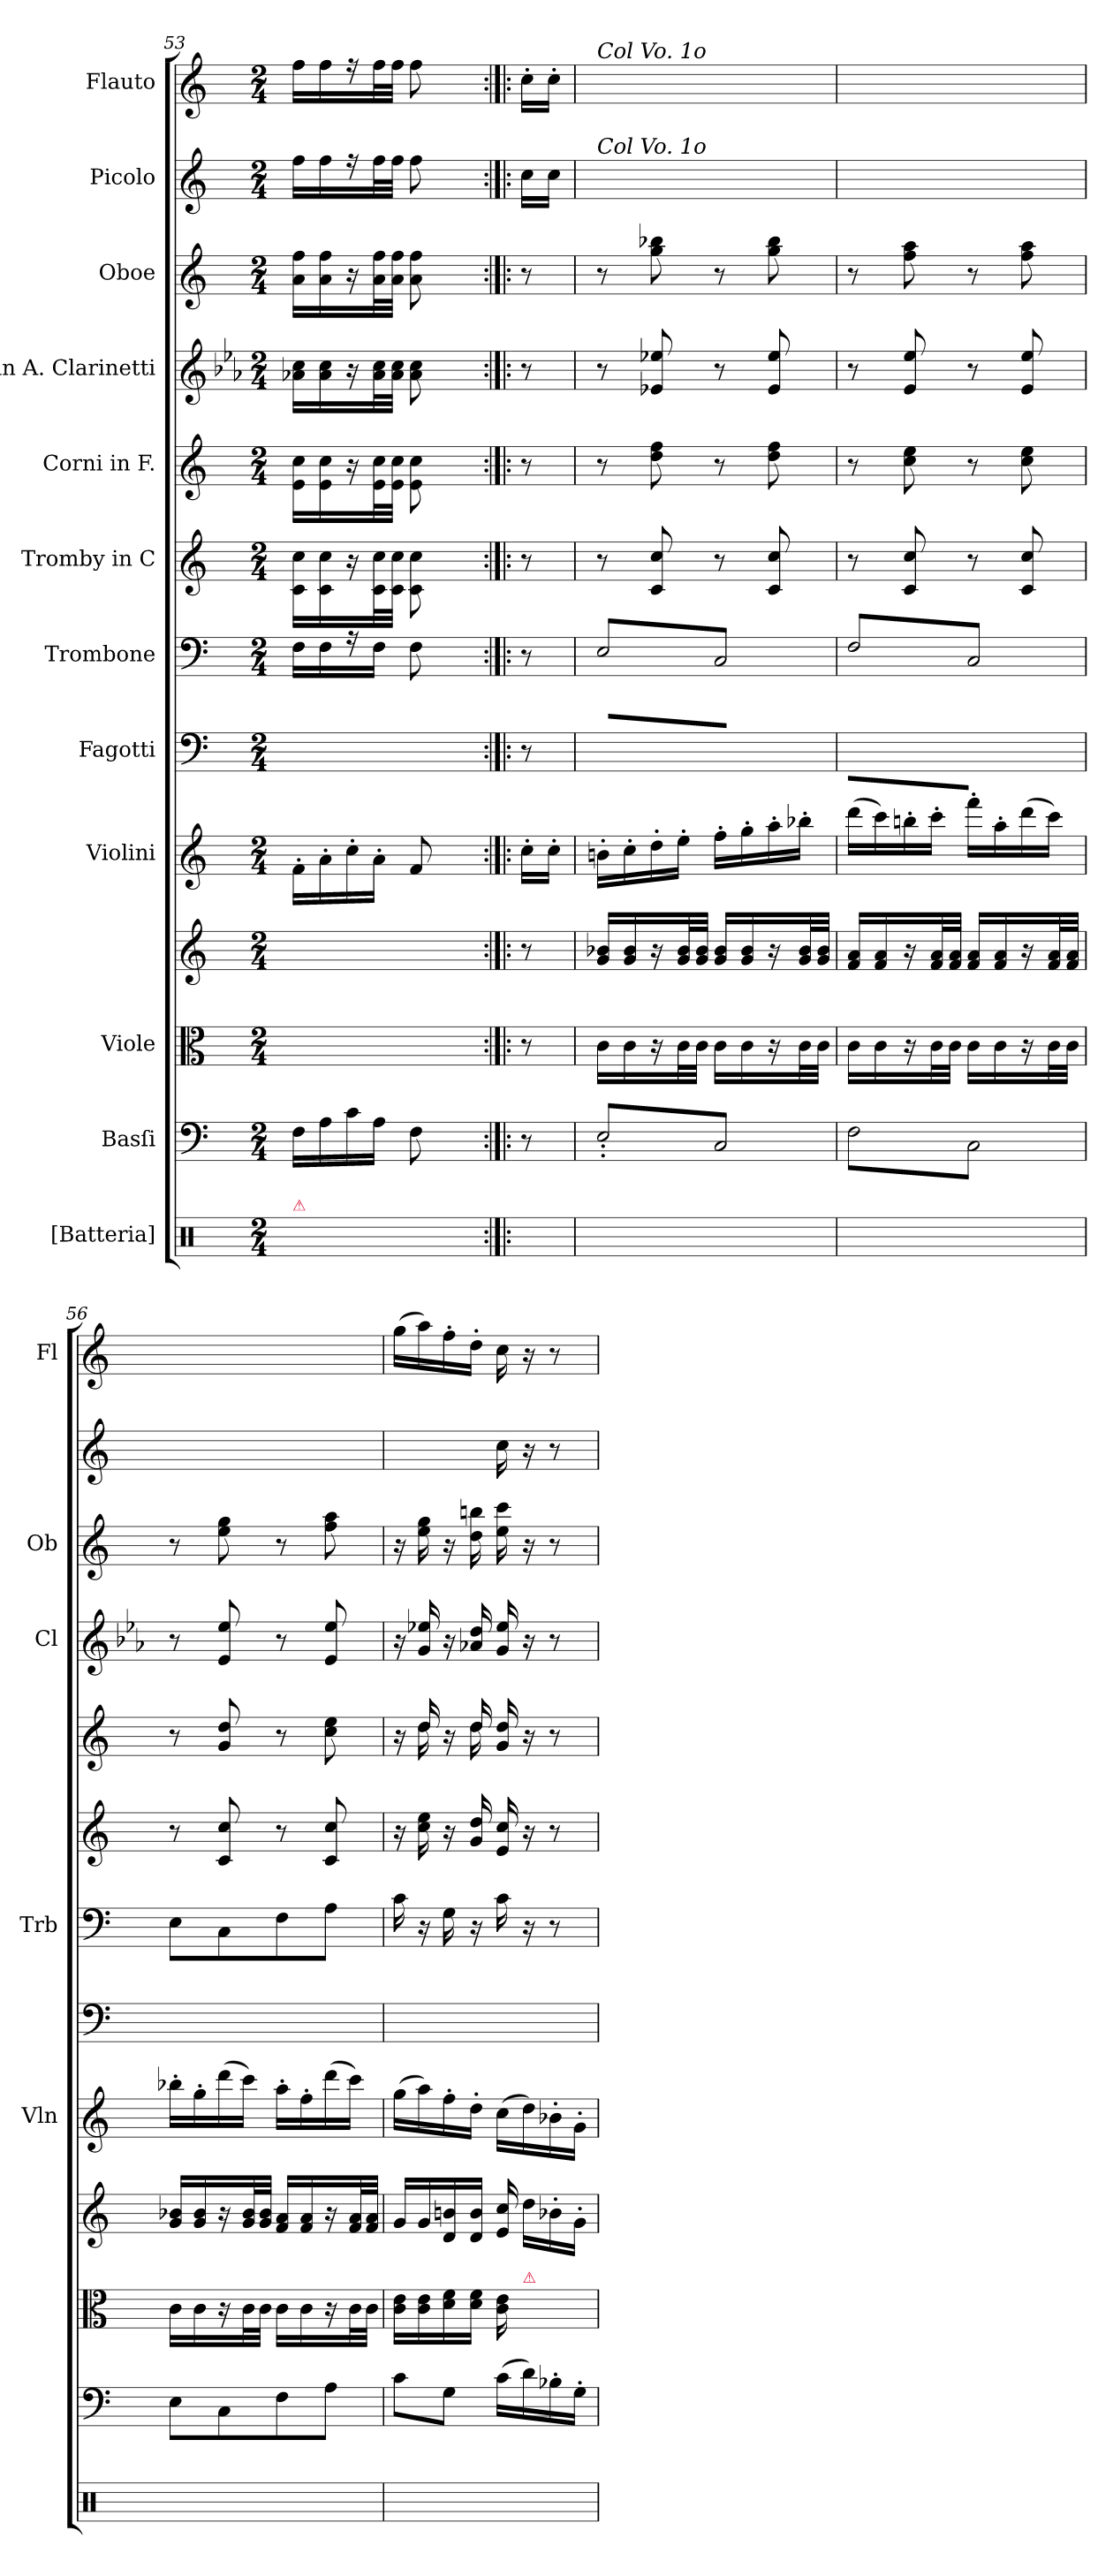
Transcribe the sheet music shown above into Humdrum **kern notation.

**kern	**kern	**kern	**kern	**kern	**kern	**kern	**kern	**kern	**kern	**kern	**kern	**kern
*part13	*part12	*part11	*part10	*part9	*part8	*part7	*part6	*part5	*part4	*part3	*part2	*part1
*staff13	*staff12	*staff11	*staff10	*staff9	*staff8	*staff7	*staff6	*staff5	*staff4	*staff3	*staff2	*staff1
*I"[Batteria]	*I"Basſi	*I"Viole	*	*I"Violini	*I"Fagotti	*I"Trombone	*I"Tromby in C	*I"Corni in F.	*I"in A. Clarinetti	*I"Oboe	*I"Picolo	*I"Flauto
*	*	*	*	*I'Vln	*	*I'Trb	*	*	*I'Cl	*I'Ob	*	*I'Fl
*clefX	*clefF4	*clefC3	*clefG2	*clefG2	*clefF4	*clefF4	*clefG2	*clefG2	*clefG2	*clefG2	*clefG2	*clefG2
*	*	*	*	*	*	*	*	*ITrd4c7	*ITrd2c3	*	*	*
*k[]	*k[]	*k[]	*k[]	*k[]	*k[]	*k[]	*k[]	*k[b-]	*k[]	*k[]	*k[]	*k[]
*M2/4	*M2/4	*M2/4	*M2/4	*M2/4	*M2/4	*M2/4	*M2/4	*M2/4	*M2/4	*M2/4	*M2/4	*M2/4
=53	=53	=53	=53	=53	=53	=53	=53	=53	=53	=53	=53	=53
!LO:TX:a:color=crimson:t=⚠	!	!	!	!	!	!	!	!	!	!	!	!
2ryy	16F\LL	16F/LLyy	16f'\LLyy	16f'\LL	16F\LLyy	16F\LL	16c\ 16cc\LL	16A\ 16f\LL	16fn\ 16a\LL	16a\ 16ff\LL	16ff\LL	16ff\LL
.	16A\	16A/yy	16a'\yy	16a'\	16A\yy	16F\	16c\ 16cc\	16A\ 16f\	16f\ 16a\	16a\ 16ff\	16ff\	16ff\
.	16c\	16c/yy	16cc'\yy	16cc'\	16c\yy	16r	16r	16r	16r	16r	16r	16r
.	16A\JJ	16A/JJyy	16a'\JJyy	16a'\JJ	16A\JJyy	16F\JJ	32c\ 32cc\L	32A\ 32f\L	32f\ 32a\L	32a\ 32ff\L	32ff\L	32ff\L
.	.	.	.	.	.	.	32c\ 32cc\JJJ	32A\ 32f\JJJ	32f\ 32a\JJJ	32a\ 32ff\JJJ	32ff\JJJ	32ff\JJJ
.	8F\	8F/yy	8f/yy	8f/	8F\yy	8F\	8c\ 8cc\	8A\ 8f\	8f\ 8a\	8a\ 8ff\	8ff\	8ff\
.	8ryy	8ryy	8ryy	8ryy	8ryy	8ryy	8ryy	8ryy	8ryy	8ryy	8ryy	8ryy
=:|!|:	=:|!|:	=:|!|:	=:|!|:	=:|!|:	=:|!|:	=:|!|:	=:|!|:	=:|!|:	=:|!|:	=:|!|:	=:|!|:	=:|!|:
8ryy	8r	8r	8r	16cc'\LL	8r	8r	8r	8r	8r	8r	16cc\LL	16cc'\LL
.	.	.	.	16cc'\JJ	.	.	.	.	.	.	16cc\JJ	16cc'\JJ
=54	=54	=54	=54	=54	=54	=54	=54	=54	=54	=54	=54	=54
!	!	!	!	!	!	!	!	!	!	!	!	!LO:TX:a:i:t=Col Vo. 1o
!	!	!	!	!	!	!	!	!	!	!	!LO:TX:a:i:t=Col Vo. 1o	!
!	!	!	!	!	!LO:TX:a:i:t=Col&colon; b&colon;	!	!	!	!	!	!	!
*	*tremolo	*	*	*	*	*	*	*	*	*	*	*
*	*	*	*	*	*tremolo	*	*	*	*	*	*	*
*	*	*	*	*	*	*tremolo	*	*	*	*	*	*
2ryy	8E'/L	16c\LL	16g/ 16b-X/LL	16bn'\LL	8E'/yyL	8E/L	8r	8r	8r	8r	16bn'\LLyy	16bn'\LLyy
.	.	16c\	16g/ 16b-/	16cc'\	.	.	.	.	.	.	16cc'\yy	16cc'\yy
.	8C/	16r	16r	16dd'\	8C/yy	8C/	8c/ 8cc/	8g\ 8b-\	8cn/ 8ccn/	8gg\ 8bb-X\	16dd'\yy	16dd'\yy
.	.	32c\L	32g/ 32b-/L	16ee'\JJ	.	.	.	.	.	.	16ee'\JJyy	16ee'\JJyy
.	.	32c\JJJ	32g/ 32b-/JJJ	.	.	.	.	.	.	.	.	.
.	8E'/	16c\LL	16g/ 16b-/LL	16ff'\LL	8E'/yy	8E/	8r	8r	8r	8r	16ff'\LLyy	16ff'\LLyy
.	.	16c\	16g/ 16b-/	16gg'\	.	.	.	.	.	.	16gg'\yy	16gg'\yy
.	8C/J	16r	16r	16aa'\	8C/yyJ	8C/J	8c/ 8cc/	8g\ 8b-\	8c/ 8cc/	8gg\ 8bb-\	16aa'\yy	16aa'\yy
.	.	32c\L	32g/ 32b-/L	16bb-X'\JJ	.	.	.	.	.	.	16bb-X'\JJyy	16bb-X'\JJyy
.	.	32c\JJJ	32g/ 32b-/JJJ	.	.	.	.	.	.	.	.	.
=55	=55	=55	=55	=55	=55	=55	=55	=55	=55	=55	=55	=55
2ryy	8F\L	16c\LL	16f/ 16a/LL	(>16ddd\LL	8F\yyL	8F/L	8r	8r	8r	8r	16ddd\LLyy	16ddd\LLyy
.	.	16c\	16f/ 16a/	16ccc\)	.	.	.	.	.	.	16ccc\yy	16ccc\yy
.	8C\	16r	16r	16bbn'\	8C\yy	8C/	8c/ 8cc/	8f\ 8a\	8c/ 8cc/	8ff\ 8aa\	16bbn'\yy	16bbn'\yy
.	.	32c\L	32f/ 32a/L	16ccc'\JJ	.	.	.	.	.	.	16ccc'\JJyy	16ccc'\JJyy
.	.	32c\JJJ	32f/ 32a/JJJ	.	.	.	.	.	.	.	.	.
.	8F\	16c\LL	16f/ 16a/LL	16fff'\LL	8F\yy	8F/	8r	8r	8r	8r	16fff'\LLyy	16fff'\LLyy
.	.	16c\	16f/ 16a/	16aa'\	.	.	.	.	.	.	16aa'\yy	16aa'\yy
.	8C\J	16r	16r	(>16ddd\	8C\yyJ	8C/J	8c/ 8cc/	8f\ 8a\	8c/ 8cc/	8ff\ 8aa\	16ddd\yy	16ddd\yy
*	*	*	*	*	*	*Xtremolo	*	*	*	*	*	*
*	*	*	*	*	*Xtremolo	*	*	*	*	*	*	*
*	*Xtremolo	*	*	*	*	*	*	*	*	*	*	*
.	.	32c\L	32f/ 32a/L	16ccc\JJ)	.	.	.	.	.	.	16ccc\JJyy	16ccc\JJyy
.	.	32c\JJJ	32f/ 32a/JJJ	.	.	.	.	.	.	.	.	.
=56	=56	=56	=56	=56	=56	=56	=56	=56	=56	=56	=56	=56
2ryy	8E\L	16c\LL	16g/ 16b-X/LL	16bb-X'\LL	8E\Lyy	8E\L	8r	8r	8r	8r	16bb-X'\LLyy	16bb-X'\LLyy
.	.	16c\	16g/ 16b-/	16gg'\	.	.	.	.	.	.	16gg'\yy	16gg'\yy
.	8C\	16r	16r	(>16ddd\	8C\yy	8C\	8c/ 8cc/	8c/ 8g/	8c/ 8cc/	8ee\ 8gg\	16ddd\yy	16ddd\yy
.	.	32c\L	32g/ 32b-/L	16ccc\JJ)	.	.	.	.	.	.	16ccc\JJyy	16ccc\JJyy
.	.	32c\JJJ	32g/ 32b-/JJJ	.	.	.	.	.	.	.	.	.
.	8F\	16c\LL	16f/ 16a/LL	16aa'\LL	8F\yy	8F\	8r	8r	8r	8r	16aa'\LLyy	16aa'\LLyy
.	.	16c\	16f/ 16a/	16ff'\	.	.	.	.	.	.	16ff'\yy	16ff'\yy
.	8A\J	16r	16r	(>16ddd\	8A\Jyy	8A\J	8c/ 8cc/	8f\ 8a\	8c/ 8cc/	8ff\ 8aa\	16ddd\yy	16ddd\yy
.	.	32c\L	32f/ 32a/L	16ccc\JJ)	.	.	.	.	.	.	16ccc\JJyy	16ccc\JJyy
.	.	32c\JJJ	32f/ 32a/JJJ	.	.	.	.	.	.	.	.	.
=57	=57	=57	=57	=57	=57	=57	=57	=57	=57	=57	=57	=57
*	*	*	*	*	*	*	*	*^	*	*	*	*
2ryy	8c\L	16c\ 16e\LL	16g/LL	(>16gg\LL	8c\Lyy	16c\	16r	16r	16ryy	16r	16r	16gg\LLyy	(>16gg\LL
.	.	16c\ 16e\	16g/	16aa\)	.	16r	16cc\ 16ee\	16g/	16g\	16e/ 16ccn/	16ee\ 16gg\	16aa\yy	16aa\)
.	8G\J	16d\ 16f\	16d/ 16bn/	16ff'\	8G\Jyy	16G\	16r	16r	16ryy	16r	16r	16ff'\yy	16ff'\
.	.	16d\ 16f\JJ	16d/ 16b/JJ	16dd'\JJ	.	16r	16g/ 16dd/	16g/	16g\	16fn/ 16b/	16dd\ 16bbn\	16dd'\JJyy	16dd'\JJ
.	(>16c\LL	16c\ 16e\	16e/ 16cc/	(>16cc\LL	16c\LLyy	16c\	16e/ 16cc/	16c/ 16g/	4ryy	16e/ 16cc/	16ee\ 16ccc\	16cc\	16cc\
!	!	!LO:TX:a:color=crimson:t=⚠	!	!	!	!	!	!	!	!	!	!	!
.	16d\)	16d\LLyy	16dd\LL	16dd\)	16d\yy	16r	16r	16r	.	16r	16r	16r	16r
.	16B-X'\	16B-X'\yy	16b-X'\	16b-X'\	16B-X'\yy	8r	8r	8r	.	8r	8r	8r	8r
.	16G'\JJ	16G'\JJyy	16g'\JJ	16g'\JJ	16G'\JJyy	.	.	.	.	.	.	.	.
*	*	*	*	*	*	*	*	*v	*v	*	*	*	*
=	=	=	=	=	=	=	=	=	=	=	=	=
*-	*-	*-	*-	*-	*-	*-	*-	*-	*-	*-	*-	*-
